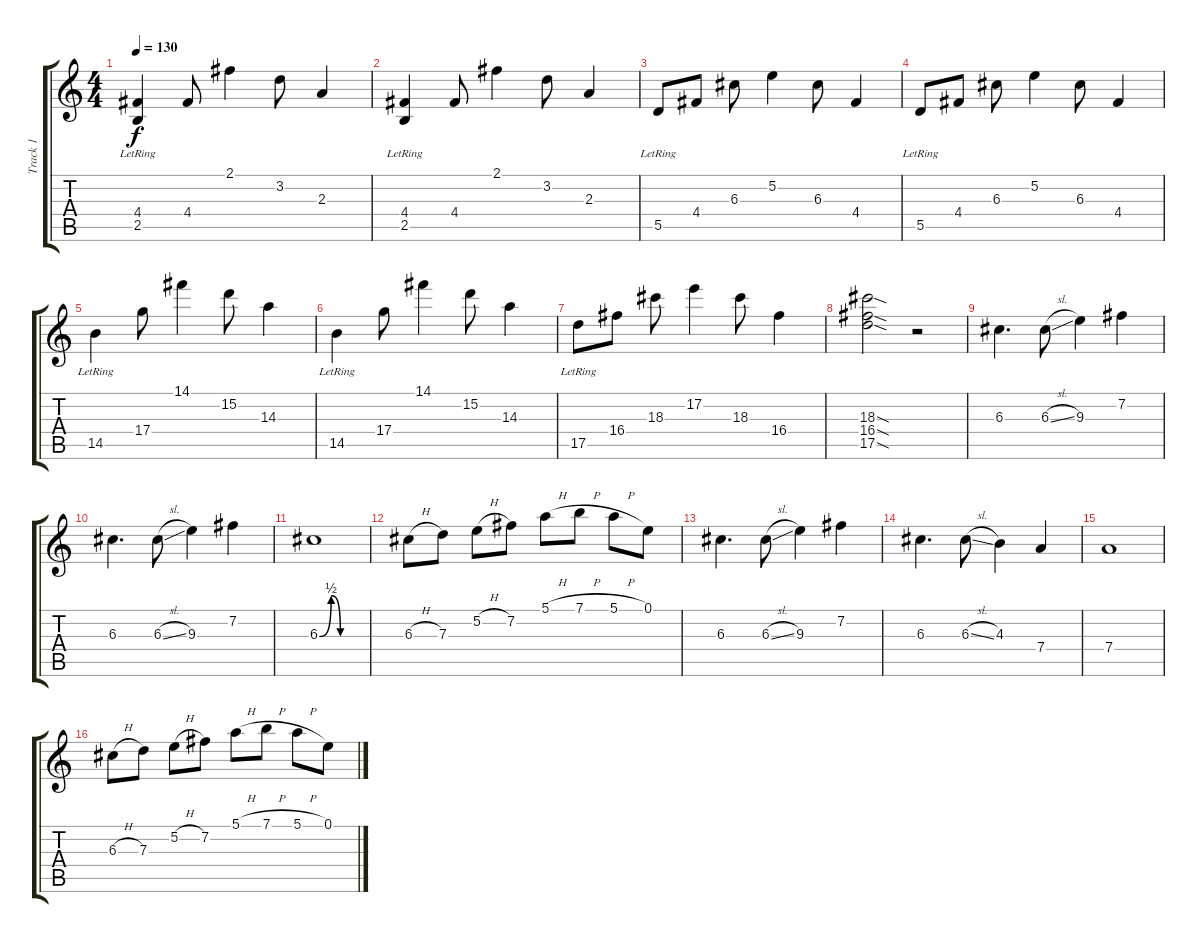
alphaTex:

\track ("Track 1" "Track 1") {instrument overdrivenguitar}
\staff {score tabs}
\tuning (E4 B3 G3 D3 A2 E2) {hide}
\ts (4 4)
\tempo 130
\clef g2
\ks c
(4.4 2.5{lr}).4{dy f} 4.4.8 2.1.4 3.2.8 2.3.4 |
(4.4 2.5{lr}).4 4.4.8 2.1.4 3.2.8 2.3.4 |
5.5{lr}.8 4.4.8 6.3.8 5.2.4 6.3.8 4.4.4 |
5.5{lr}.8 4.4.8 6.3.8 5.2.4 6.3.8 4.4.4 |
14.5{lr}.4 17.4.8 14.1.4 15.2.8 14.3.4 |
14.5{lr}.4 17.4.8 14.1.4 15.2.8 14.3.4 |
17.5{lr}.8 16.4.8 18.3.8 17.2.4 18.3.8 16.4.4 |
(18.3{sod} 16.4{sod} 17.5{sod}).2 r.2 |
6.3.4{d instrument overdrivenguitar} 6.3{sl}.8 9.3.4 7.2.4 |
6.3.4{d} 6.3{sl}.8 9.3.4 7.2.4 |
6.3{be (custom 0 0 15 2 27 0 45 0 50 0 60 0)}.1 |
6.3{h}.8 7.3.8 5.2{h}.8 7.2.8 5.1{h}.8 7.1{h}.8 5.1{h}.8 0.1.8 |
6.3.4{d} 6.3{sl}.8 9.3.4 7.2.4 |
6.3.4{d} 6.3{sl}.8 4.3.4 7.4.4 |
7.4.1 |
6.3{h}.8 7.3.8 5.2{h}.8 7.2.8 5.1{h}.8 7.1{h}.8 5.1{h}.8 0.1.8
